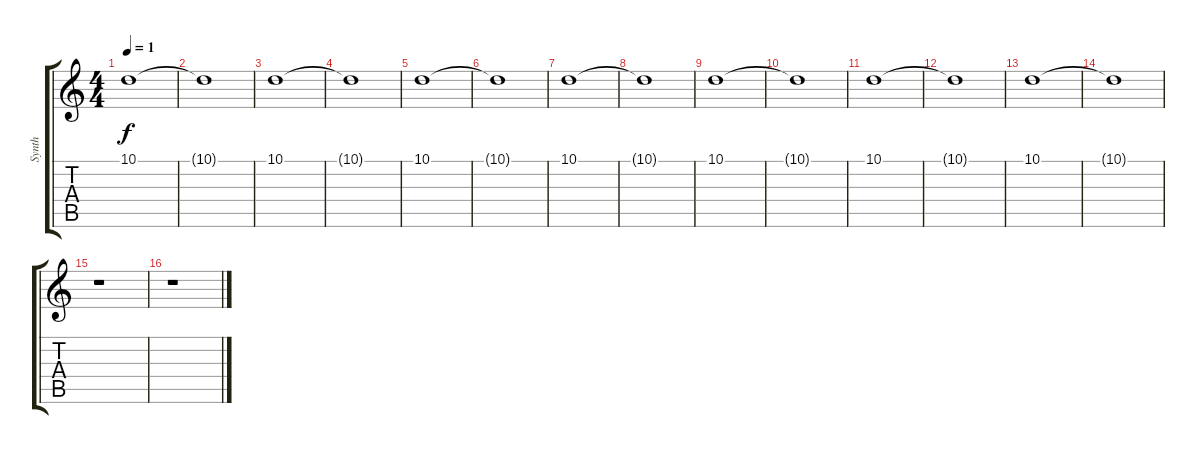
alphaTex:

\track ("Synth" "Synth") {instrument fx6goblins}
\staff {score tabs}
\tuning (E4 B3 G3 D3 A2 E2) {hide}
\ts (4 4)
\tempo 1
\clef g2
\ks c
10.1.1{dy f} |
10.1{t}.1 |
10.1.1 |
10.1{t}.1 |
10.1.1 |
10.1{t}.1 |
10.1.1 |
10.1{t}.1 |
10.1.1 |
10.1{t}.1 |
10.1.1 |
10.1{t}.1 |
10.1.1 |
10.1{t}.1 |
r.1 |
r.1
